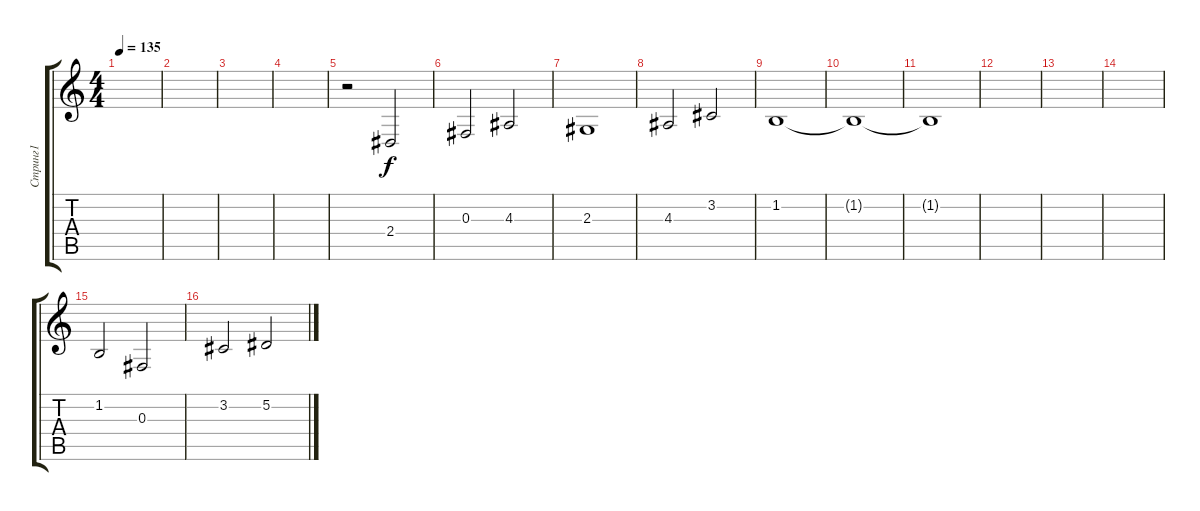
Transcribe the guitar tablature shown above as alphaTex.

\track ("Стринг1" "Стринг1") {instrument stringensemble2}
\staff {score tabs}
\tuning (Eb4 Bb3 Gb3 Db3 Ab2 Eb2) {hide}
\ts (4 4)
\tempo 135
\clef g2
\ks c
|
|
|
|
r.2{volume 14 instrument stringensemble1} 2.4.2 |
0.3.2 4.3.2 |
2.3.1 |
4.3.2 3.2.2 |
1.2.1 |
1.2{t}.1 |
1.2{t}.1 |
|
|
|
1.2.2 0.3.2 |
3.2.2 5.2.2
